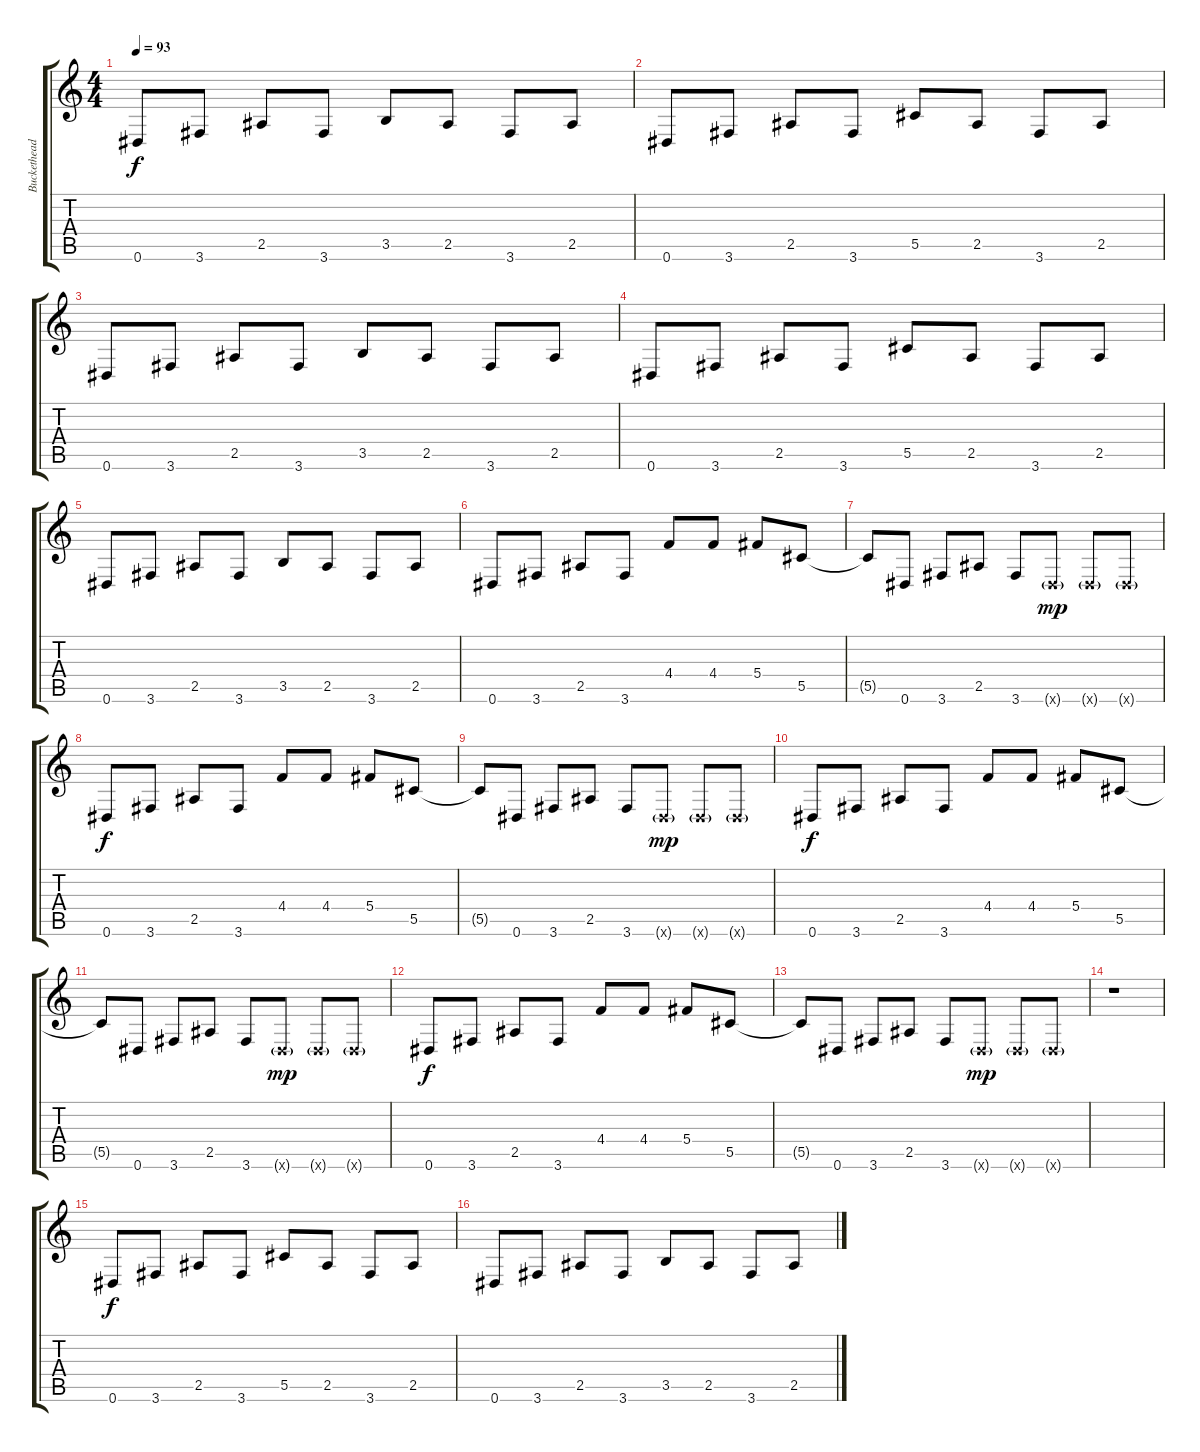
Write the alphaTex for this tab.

\track ("Buckethead" "Buckethead") {instrument distortionguitar}
\staff {score tabs}
\tuning (Eb4 Bb3 Gb3 Db3 Ab2 Eb2) {hide}
\ts (4 4)
\tempo 93
\clef g2
\ks c
0.6.8{dy f} 3.6.8 2.5.8 3.6.8 3.5.8 2.5.8 3.6.8 2.5.8 |
0.6.8 3.6.8 2.5.8 3.6.8 5.5.8 2.5.8 3.6.8 2.5.8 |
0.6.8 3.6.8 2.5.8 3.6.8 3.5.8 2.5.8 3.6.8 2.5.8 |
0.6.8 3.6.8 2.5.8 3.6.8 5.5.8 2.5.8 3.6.8 2.5.8 |
0.6.8 3.6.8 2.5.8 3.6.8 3.5.8 2.5.8 3.6.8 2.5.8 |
0.6.8 3.6.8 2.5.8 3.6.8 4.4.8 4.4.8 5.4.8 5.5.8 |
5.5{t}.8 0.6.8 3.6.8 2.5.8 3.6.8 0.6{g x}.8{dy mp} 0.6{g x}.8 0.6{g x}.8 |
0.6.8{dy f} 3.6.8 2.5.8 3.6.8 4.4.8 4.4.8 5.4.8 5.5.8 |
5.5{t}.8 0.6.8 3.6.8 2.5.8 3.6.8 0.6{g x}.8{dy mp} 0.6{g x}.8 0.6{g x}.8 |
0.6.8{dy f} 3.6.8 2.5.8 3.6.8 4.4.8 4.4.8 5.4.8 5.5.8 |
5.5{t}.8 0.6.8 3.6.8 2.5.8 3.6.8 0.6{g x}.8{dy mp} 0.6{g x}.8 0.6{g x}.8 |
0.6.8{dy f} 3.6.8 2.5.8 3.6.8 4.4.8 4.4.8 5.4.8 5.5.8 |
5.5{t}.8 0.6.8 3.6.8 2.5.8 3.6.8 0.6{g x}.8{dy mp} 0.6{g x}.8 0.6{g x}.8 |
r.1 |
0.6.8{dy f} 3.6.8 2.5.8 3.6.8 5.5.8 2.5.8 3.6.8 2.5.8 |
0.6.8 3.6.8 2.5.8 3.6.8 3.5.8 2.5.8 3.6.8 2.5.8
